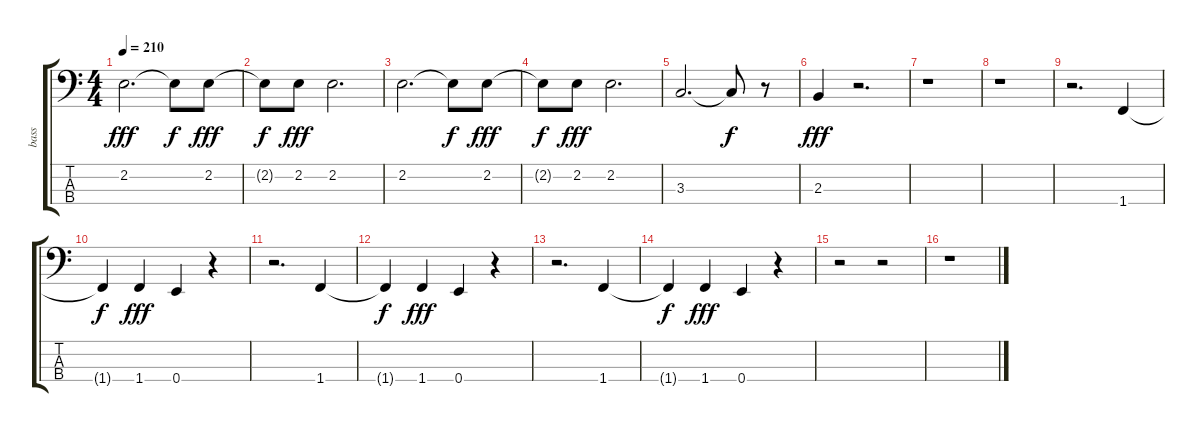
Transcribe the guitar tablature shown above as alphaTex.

\track ("bass" "bass") {instrument acousticbass}
\staff {score tabs}
\tuning (G2 D2 A1 E1) {hide}
\ts (4 4)
\tempo 210
\clef f4
\ks c
2.2.2{d dy fff} 2.2{t}.8{dy f} 2.2.8{dy fff} |
2.2{t}.8{dy f} 2.2.8{dy fff} 2.2.2{d} |
2.2.2{d} 2.2{t}.8{dy f} 2.2.8{dy fff} |
2.2{t}.8{dy f} 2.2.8{dy fff} 2.2.2{d} |
3.3.2{d} 3.3{t}.8{dy f} r.8 |
2.3.4{dy fff} r.2{d} |
r.1 |
r.1 |
r.2{d} 1.4.4 |
1.4{t}.4{dy f} 1.4.4{dy fff} 0.4.4 r.4 |
r.2{d} 1.4.4 |
1.4{t}.4{dy f} 1.4.4{dy fff} 0.4.4 r.4 |
r.2{d} 1.4.4 |
1.4{t}.4{dy f} 1.4.4{dy fff} 0.4.4 r.4 |
r.2 r.2 |
r.1
